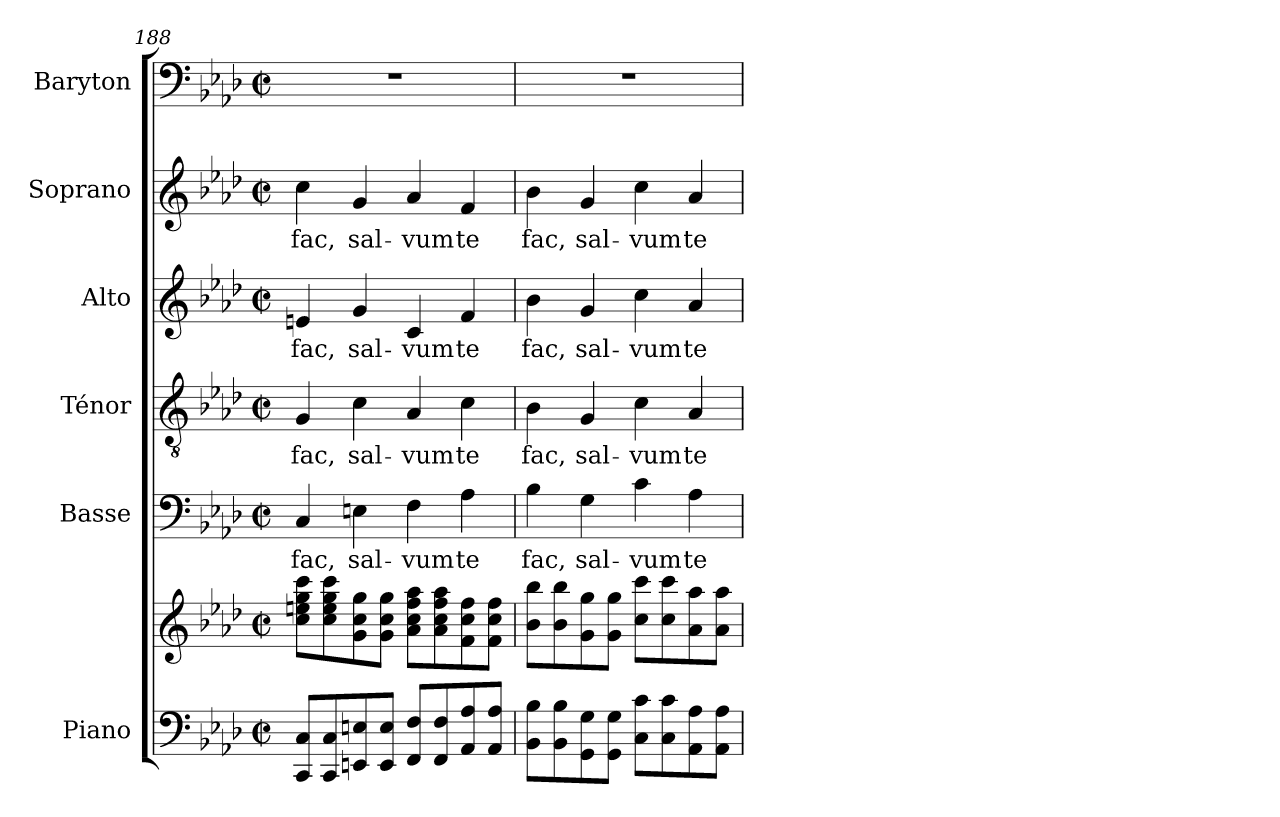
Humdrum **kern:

**kern	**kern	**kern	**text	**kern	**text	**kern	**text	**kern	**text	**kern
*part6	*part6	*part5	*part5	*part4	*part4	*part3	*part3	*part2	*part2	*part1
*staff7	*staff6	*staff5	*staff5	*staff4	*staff4	*staff3	*staff3	*staff2	*staff2	*staff1
*I"Piano	*	*I"Basse	*	*I"Ténor	*	*I"Alto	*	*I"Soprano	*	*I"Baryton
*I'Pno.	*	*I'B.	*	*I'T.	*	*I'Alt.	*	*I'So.	*	*I'Bar.
!!LO:PB:g=z
*clefF4	*clefG2	*clefF4	*	*clefGv2	*	*clefG2	*	*clefG2	*	*clefF4
*k[b-e-a-d-]	*k[b-e-a-d-]	*k[b-e-a-d-]	*	*k[b-e-a-d-]	*	*k[b-e-a-d-]	*	*k[b-e-a-d-]	*	*k[b-e-a-d-]
*M4/4	*M4/4	*M4/4	*	*M4/4	*	*M4/4	*	*M4/4	*	*M4/4
*met(c|)	*met(c|)	*met(c|)	*	*met(c|)	*	*met(c|)	*	*met(c|)	*	*met(c|)
=188	=188	=188	=188	=188	=188	=188	=188	=188	=188	=188
!	!	!	!LO:LY:b	!	!LO:LY:b	!	!LO:LY:b	!	!LO:LY:b	!
8CC/ 8C/L	8cc\ 8een\ 8gg\ 8ccc\L	4C/	fac,	4G/	fac,	4en/	fac,	4cc\	fac,	1r
8CC/ 8C/	8cc\ 8ee\ 8gg\ 8ccc\	.	.	.	.	.	.	.	.	.
!	!	!	!LO:LY:b	!	!LO:LY:b	!	!LO:LY:b	!	!LO:LY:b	!
8EEn/ 8En/	8g\ 8cc\ 8gg\	4En\	sal-	4c\	sal-	4g/	sal-	4g/	sal-	.
8EE/ 8E/J	8g\ 8cc\ 8gg\J	.	.	.	.	.	.	.	.	.
!	!	!	!LO:LY:b	!	!LO:LY:b	!	!LO:LY:b	!	!LO:LY:b	!
8FF/ 8F/L	8a-\ 8cc\ 8ff\ 8aa-\L	4F\	-vum	4A-/	-vum	4c/	-vum	4a-/	-vum	.
8FF/ 8F/	8a-\ 8cc\ 8ff\ 8aa-\	.	.	.	.	.	.	.	.	.
!	!	!	!LO:LY:b	!	!LO:LY:b	!	!LO:LY:b	!	!LO:LY:b	!
8AA-/ 8A-/	8f\ 8cc\ 8ff\	4A-\	te	4c\	te	4f/	te	4f/	te	.
8AA-/ 8A-/J	8f\ 8cc\ 8ff\J	.	.	.	.	.	.	.	.	.
=189	=189	=189	=189	=189	=189	=189	=189	=189	=189	=189
!	!	!	!LO:LY:b	!	!LO:LY:b	!	!LO:LY:b	!	!LO:LY:b	!
8BB-\ 8B-\L	8b-\ 8bb-\L	4B-\	fac,	4B-\	fac,	4b-\	fac,	4b-\	fac,	1r
8BB-\ 8B-\	8b-\ 8bb-\	.	.	.	.	.	.	.	.	.
!	!	!	!LO:LY:b	!	!LO:LY:b	!	!LO:LY:b	!	!LO:LY:b	!
8GG\ 8G\	8g\ 8gg\	4G\	sal-	4G/	sal-	4g/	sal-	4g/	sal-	.
8GG\ 8G\J	8g\ 8gg\J	.	.	.	.	.	.	.	.	.
!	!	!	!LO:LY:b	!	!LO:LY:b	!	!LO:LY:b	!	!LO:LY:b	!
8C\ 8c\L	8cc\ 8ccc\L	4c\	-vum	4c\	-vum	4cc\	-vum	4cc\	-vum	.
8C\ 8c\	8cc\ 8ccc\	.	.	.	.	.	.	.	.	.
!	!	!	!LO:LY:b	!	!LO:LY:b	!	!LO:LY:b	!	!LO:LY:b	!
8AA-\ 8A-\	8a-\ 8aa-\	4A-\	te	4A-/	te	4a-/	te	4a-/	te	.
8AA-\ 8A-\J	8a-\ 8aa-\J	.	.	.	.	.	.	.	.	.
=	=	=	=	=	=	=	=	=	=	=
*-	*-	*-	*-	*-	*-	*-	*-	*-	*-	*-
